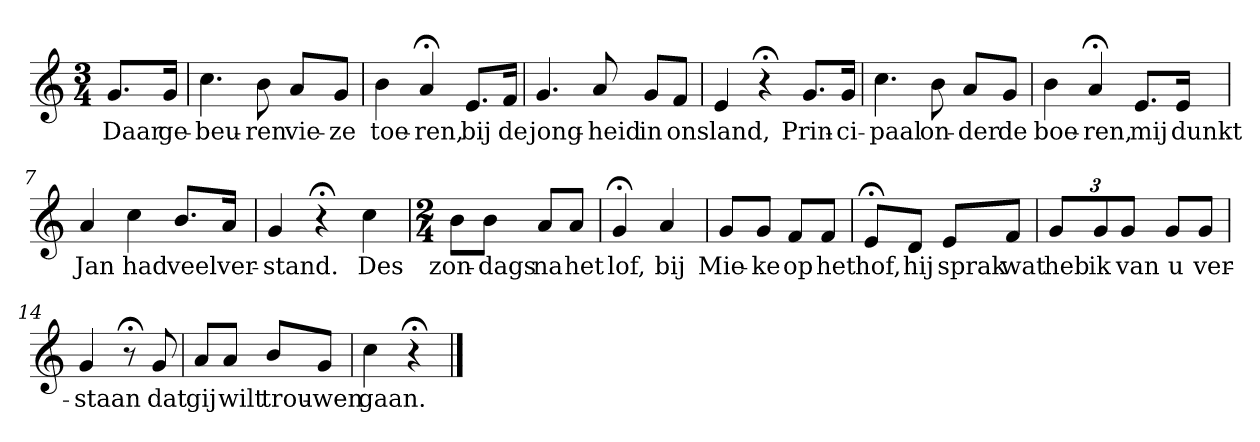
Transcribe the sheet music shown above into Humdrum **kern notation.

**kern	**text
*part1	*part1
*staff1	*staff1
*k[]	*
*C:	*
*M3/4	*
*MM120	*
=	=
8.gL	Daar
16gJk	ge-
=1	=1
4.cc	-beu-
8b	-ren
8aL	vie-
8gJ	-ze
=2	=2
4b	toe-
4a;<	-ren,
8.eL	bij
16fJk	de
=3	=3
4.g	jong-
8a	-heid
8gL	in
8fJ	ons
=4	=4
4e	land,
4r;<	.
8.gL	Prin-
16gJk	-ci-
=5	=5
4.cc	-paal
8b	on-
8aL	-der
8gJ	de
=6	=6
4b	boe-
4a;<	-ren,
8.eL	mij
16eJk	dunkt
=7	=7
4a	Jan
4cc	had
8.bL	veel
16aJk	ver-
=8	=8
4g	-stand.
4r;<	.
4cc	Des
=9	=9
*M2/4	*
8bL	zon-
8bJ	-dags
8aL	na
8aJ	het
=10	=10
4g;<	lof,
4a	bij
=11	=11
8gL	Mie-
8gJ	-ke
8fL	op
8fJ	het
=12	=12
8e;<L	hof,
8dJ	hij
8eL	sprak
8fJ	wat
=13	=13
12gL	heb
12g	ik
12gJ	van
8gL	u
8gJ	ver-
=14	=14
4g	-staan
8r;<	.
8g	dat
=15	=15
8aL	gij
8aJ	wilt
8bL	trou-
8gJ	-wen
=16	=16
4cc	gaan.
4r;<	.
==	==
*-	*-
